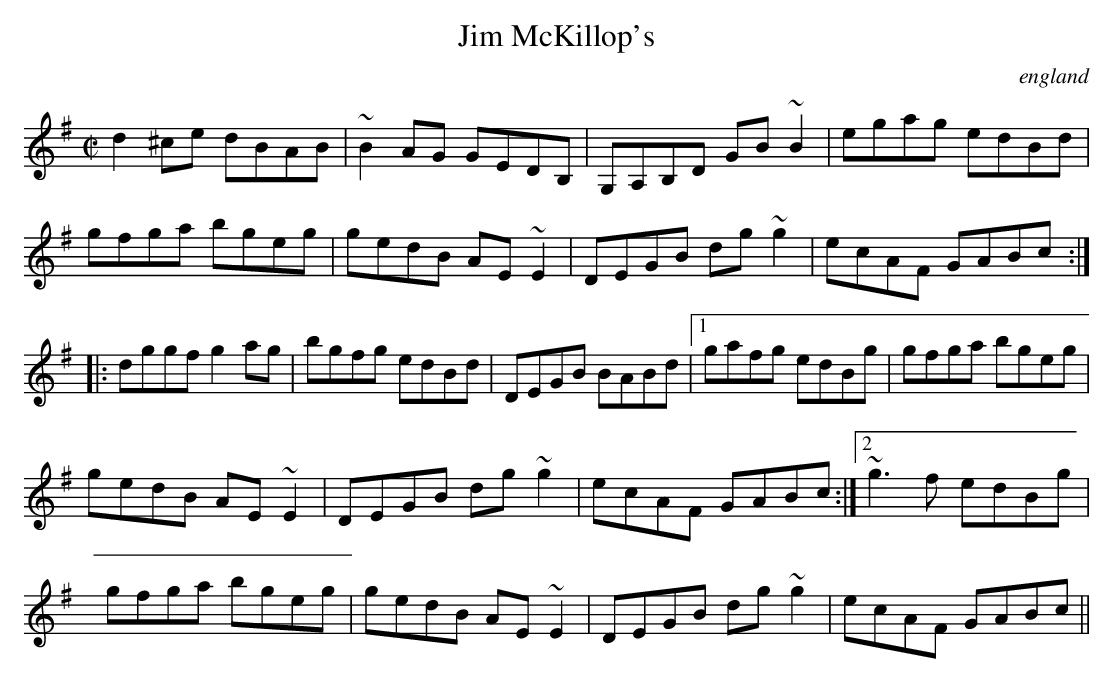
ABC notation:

X:1
T:Jim McKillop's
O:england
M:C|
K:G
d2^ce dBAB|~B2AG GEDB,|G,A,B,D GB~B2|egag edBd|
gfga bgeg|gedB AE~E2|DEGB dg~g2|ecAF GABc:|
|:dggf g2ag|bgfg edBd|DEGB BABd|1 gafg edBg|gfga bgeg|
gedB AE~E2|DEGB dg~g2|ecAF GABc:|2 ~g3f edBg|
gfga bgeg|gedB AE~E2|DEGB dg~g2|ecAF GABc||
